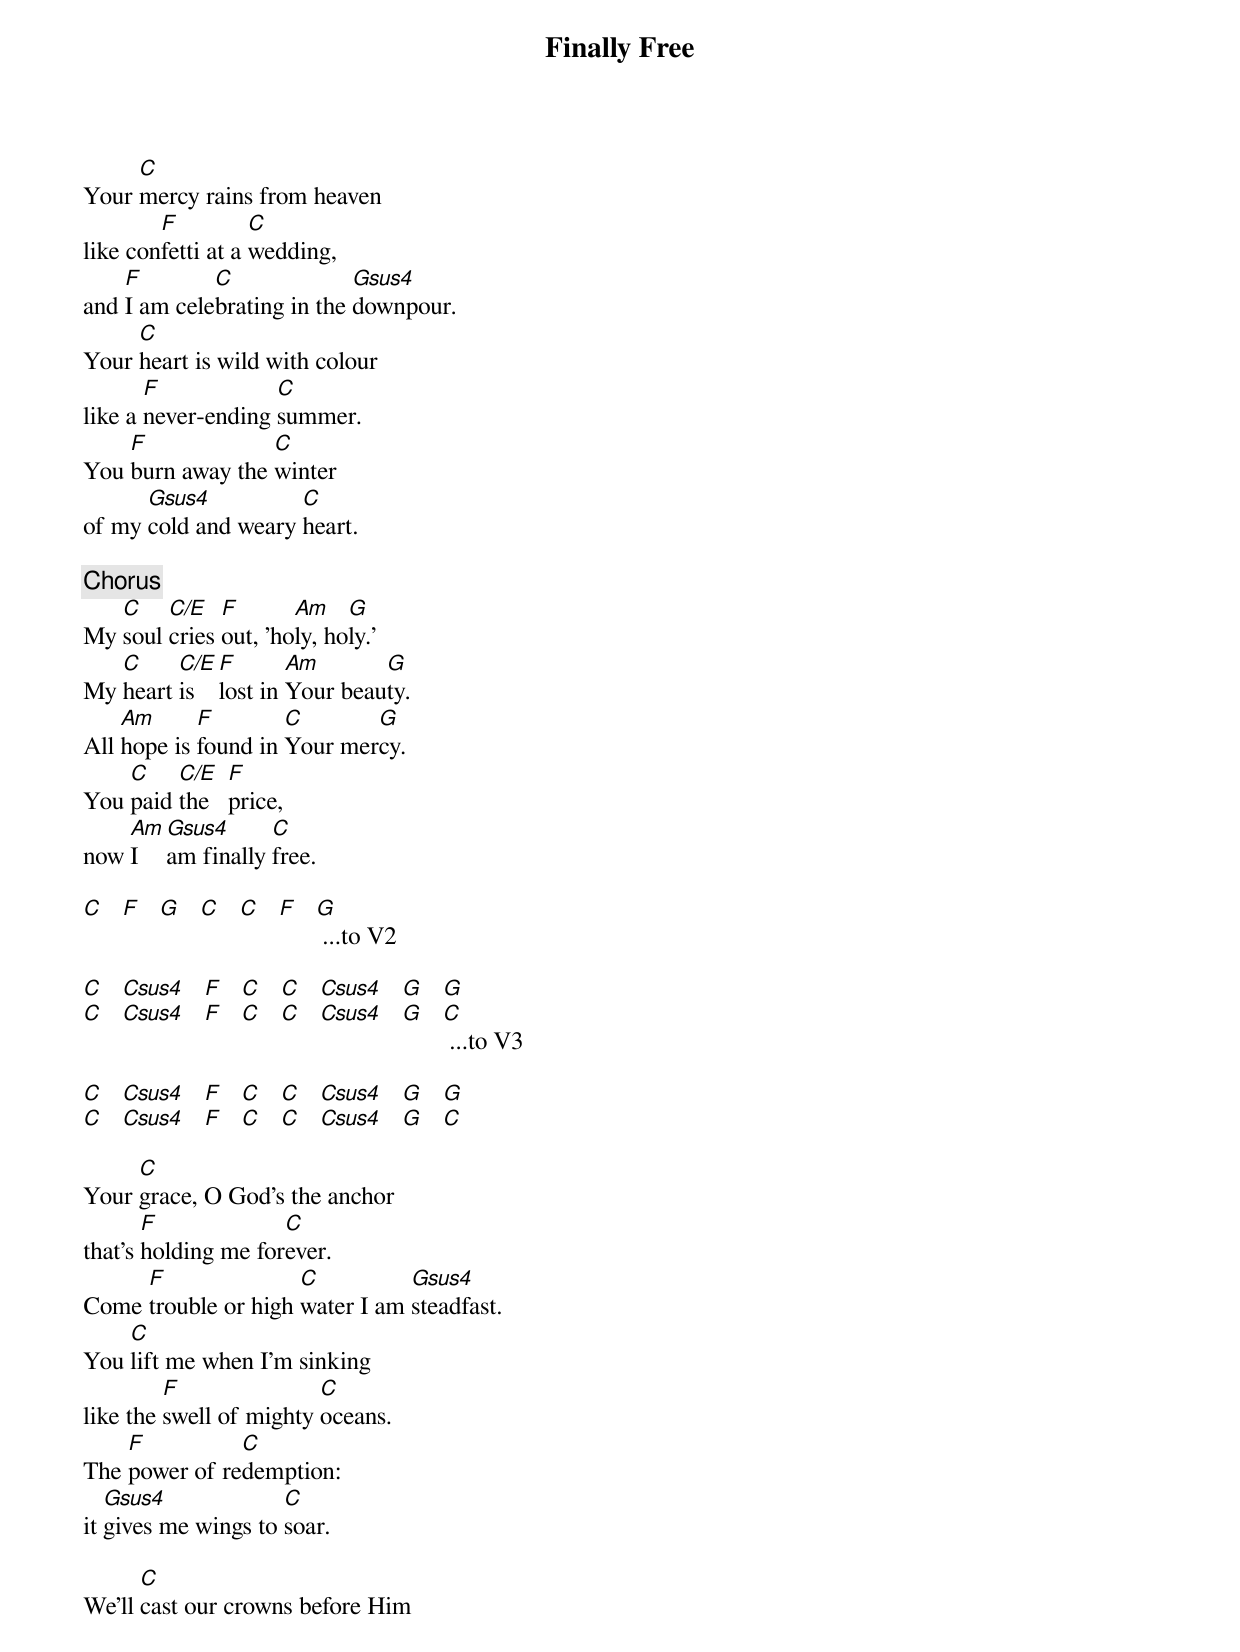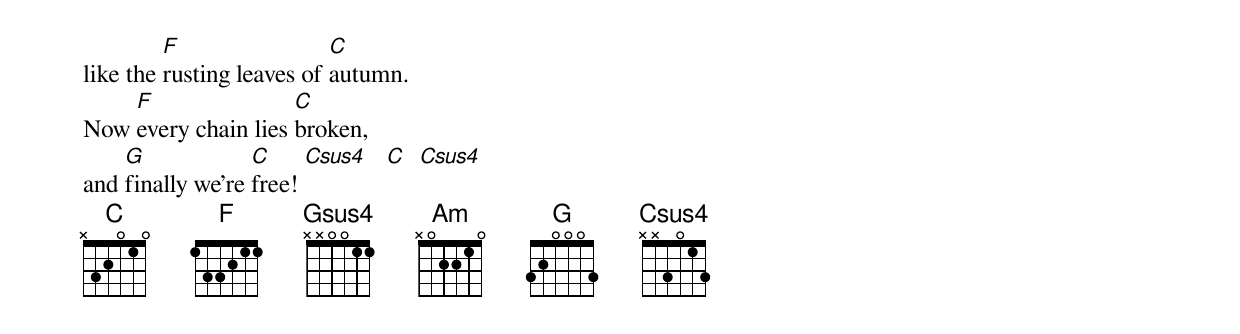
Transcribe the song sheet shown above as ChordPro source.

{Title: Finally Free}

{Verse 1}
Your [C]mercy rains from heaven
like con[F]fetti at a [C]wedding,
and [F]I am cele[C]brating in the [Gsus4]downpour.
Your [C]heart is wild with colour
like a [F]never-ending [C]summer.
You [F]burn away the [C]winter
of my [Gsus4]cold and weary [C]heart.

{Chorus}
My [C]soul [C/E]cries [F]out, 'ho[Am]ly, ho[G]ly.'
My [C]heart [C/E]is [F]lost in [Am]Your beau[G]ty.
All [Am]hope is [F]found in [C]Your mer[G]cy.
You [C]paid [C/E]the   [F]price,
now [Am]I [Gsus4]am finally [C]free.

{Instrumental 1}
[C]   [F]   [G]   [C]   [C]   [F]   [G] ...to V2

{Instrumental 2}
[C]   [Csus4]   [F]   [C]   [C]   [Csus4]   [G]   [G]
[C]   [Csus4]   [F]   [C]   [C]   [Csus4]   [G]   [C] ...to V3

{Instrumental 3}
[C]   [Csus4]   [F]   [C]   [C]   [Csus4]   [G]   [G]
[C]   [Csus4]   [F]   [C]   [C]   [Csus4]   [G]   [C]

{Verse 2}
Your [C]grace, O God's the anchor
that's [F]holding me for[C]ever.
Come [F]trouble or high [C]water I am [Gsus4]steadfast.
You [C]lift me when I'm sinking
like the [F]swell of mighty [C]oceans.
The [F]power of re[C]demption:
it [Gsus4]gives me wings to [C]soar.

{Verse 3}
We'll [C]cast our crowns before Him
like the [F]rusting leaves of [C]autumn.
Now [F]every chain lies [C]broken,
and [G]finally we're [C]free! [Csus4]   [C]  [Csus4]
